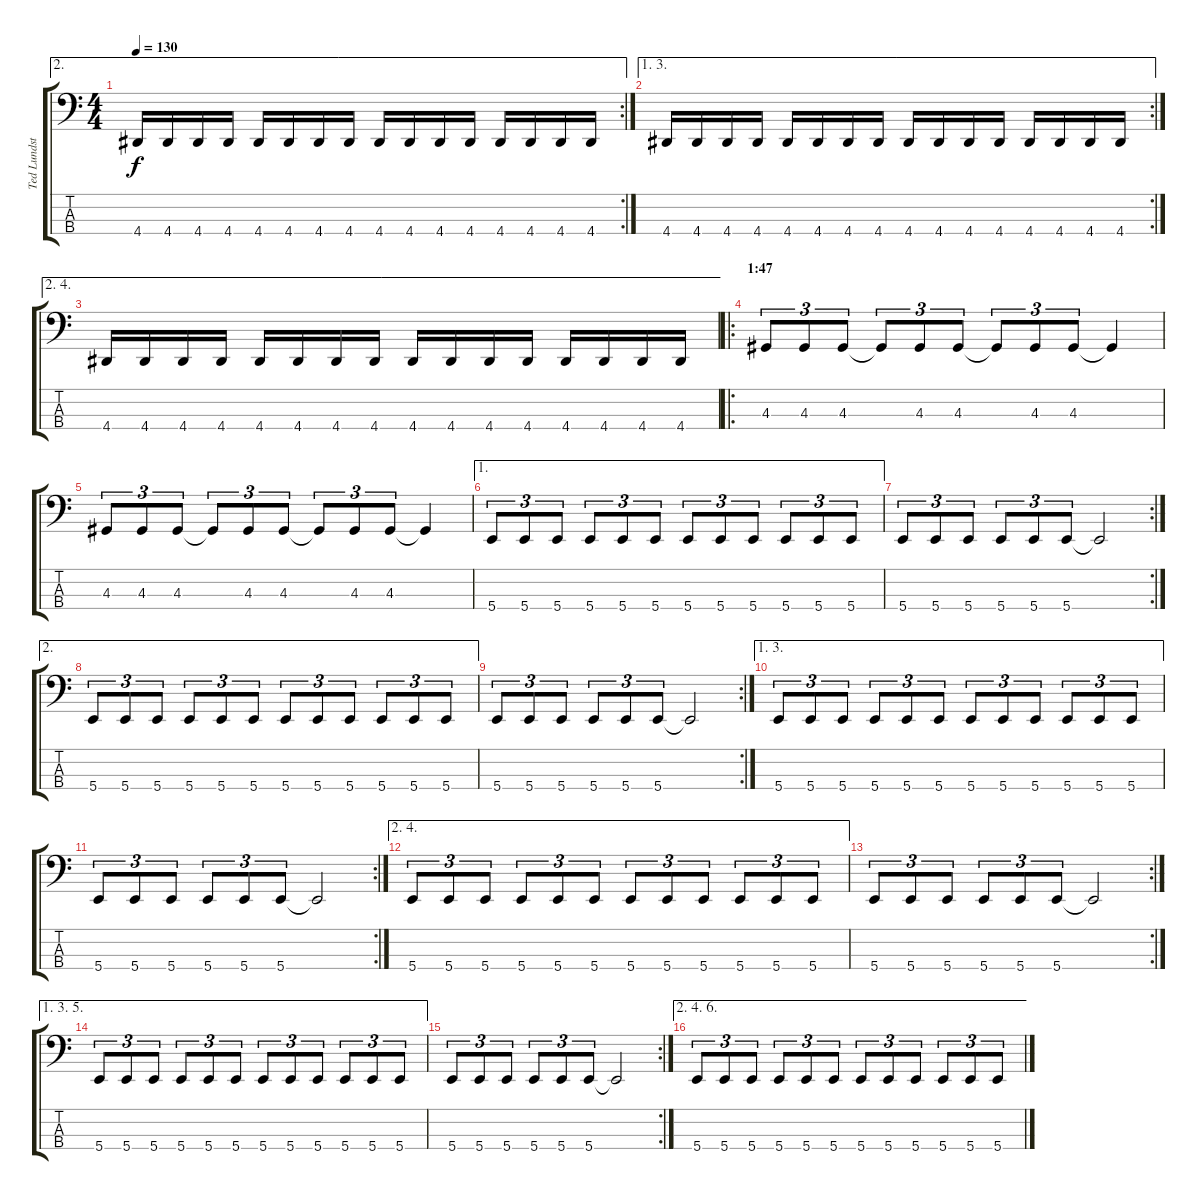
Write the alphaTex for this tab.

\track ("Ted Lundström" "Ted Lundst") {instrument electricbasspick}
\staff {score tabs}
\tuning (D2 A1 E1 B0) {hide}
\ae 2
\rc 2
\ts (4 4)
\tempo 130
\clef f4
\ks c
4.4.16{dy f} 4.4.16 4.4.16 4.4.16 4.4.16 4.4.16 4.4.16 4.4.16 4.4.16 4.4.16 4.4.16 4.4.16 4.4.16 4.4.16 4.4.16 4.4.16 |
\ae (1 3)
\rc 2
4.4.16 4.4.16 4.4.16 4.4.16 4.4.16 4.4.16 4.4.16 4.4.16 4.4.16 4.4.16 4.4.16 4.4.16 4.4.16 4.4.16 4.4.16 4.4.16 |
\ae (2 4)
4.4.16 4.4.16 4.4.16 4.4.16 4.4.16 4.4.16 4.4.16 4.4.16 4.4.16 4.4.16 4.4.16 4.4.16 4.4.16 4.4.16 4.4.16 4.4.16 |
\ro
\section ("" "1:47")
4.3.8{tu (3 2)} 4.3.8{tu (3 2)} 4.3.8{tu (3 2)} 4.3{t}.8{tu (3 2)} 4.3.8{tu (3 2)} 4.3.8{tu (3 2)} 4.3{t}.8{tu (3 2)} 4.3.8{tu (3 2)} 4.3.8{tu (3 2)} 4.3{t}.4 |
4.3.8{tu (3 2)} 4.3.8{tu (3 2)} 4.3.8{tu (3 2)} 4.3{t}.8{tu (3 2)} 4.3.8{tu (3 2)} 4.3.8{tu (3 2)} 4.3{t}.8{tu (3 2)} 4.3.8{tu (3 2)} 4.3.8{tu (3 2)} 4.3{t}.4 |
\ae 1
5.4.8{tu (3 2)} 5.4.8{tu (3 2)} 5.4.8{tu (3 2)} 5.4.8{tu (3 2)} 5.4.8{tu (3 2)} 5.4.8{tu (3 2)} 5.4.8{tu (3 2)} 5.4.8{tu (3 2)} 5.4.8{tu (3 2)} 5.4.8{tu (3 2)} 5.4.8{tu (3 2)} 5.4.8{tu (3 2)} |
\rc 2
5.4.8{tu (3 2)} 5.4.8{tu (3 2)} 5.4.8{tu (3 2)} 5.4.8{tu (3 2)} 5.4.8{tu (3 2)} 5.4.8{tu (3 2)} 5.4{t}.2 |
\ae 2
5.4.8{tu (3 2)} 5.4.8{tu (3 2)} 5.4.8{tu (3 2)} 5.4.8{tu (3 2)} 5.4.8{tu (3 2)} 5.4.8{tu (3 2)} 5.4.8{tu (3 2)} 5.4.8{tu (3 2)} 5.4.8{tu (3 2)} 5.4.8{tu (3 2)} 5.4.8{tu (3 2)} 5.4.8{tu (3 2)} |
\rc 2
5.4.8{tu (3 2)} 5.4.8{tu (3 2)} 5.4.8{tu (3 2)} 5.4.8{tu (3 2)} 5.4.8{tu (3 2)} 5.4.8{tu (3 2)} 5.4{t}.2 |
\ae (1 3)
5.4.8{tu (3 2)} 5.4.8{tu (3 2)} 5.4.8{tu (3 2)} 5.4.8{tu (3 2)} 5.4.8{tu (3 2)} 5.4.8{tu (3 2)} 5.4.8{tu (3 2)} 5.4.8{tu (3 2)} 5.4.8{tu (3 2)} 5.4.8{tu (3 2)} 5.4.8{tu (3 2)} 5.4.8{tu (3 2)} |
\rc 2
5.4.8{tu (3 2)} 5.4.8{tu (3 2)} 5.4.8{tu (3 2)} 5.4.8{tu (3 2)} 5.4.8{tu (3 2)} 5.4.8{tu (3 2)} 5.4{t}.2 |
\ae (2 4)
5.4.8{tu (3 2)} 5.4.8{tu (3 2)} 5.4.8{tu (3 2)} 5.4.8{tu (3 2)} 5.4.8{tu (3 2)} 5.4.8{tu (3 2)} 5.4.8{tu (3 2)} 5.4.8{tu (3 2)} 5.4.8{tu (3 2)} 5.4.8{tu (3 2)} 5.4.8{tu (3 2)} 5.4.8{tu (3 2)} |
\rc 2
5.4.8{tu (3 2)} 5.4.8{tu (3 2)} 5.4.8{tu (3 2)} 5.4.8{tu (3 2)} 5.4.8{tu (3 2)} 5.4.8{tu (3 2)} 5.4{t}.2 |
\ae (1 3 5)
5.4.8{tu (3 2)} 5.4.8{tu (3 2)} 5.4.8{tu (3 2)} 5.4.8{tu (3 2)} 5.4.8{tu (3 2)} 5.4.8{tu (3 2)} 5.4.8{tu (3 2)} 5.4.8{tu (3 2)} 5.4.8{tu (3 2)} 5.4.8{tu (3 2)} 5.4.8{tu (3 2)} 5.4.8{tu (3 2)} |
\rc 2
5.4.8{tu (3 2)} 5.4.8{tu (3 2)} 5.4.8{tu (3 2)} 5.4.8{tu (3 2)} 5.4.8{tu (3 2)} 5.4.8{tu (3 2)} 5.4{t}.2 |
\ae (2 4 6)
5.4.8{tu (3 2)} 5.4.8{tu (3 2)} 5.4.8{tu (3 2)} 5.4.8{tu (3 2)} 5.4.8{tu (3 2)} 5.4.8{tu (3 2)} 5.4.8{tu (3 2)} 5.4.8{tu (3 2)} 5.4.8{tu (3 2)} 5.4.8{tu (3 2)} 5.4.8{tu (3 2)} 5.4.8{tu (3 2)}
